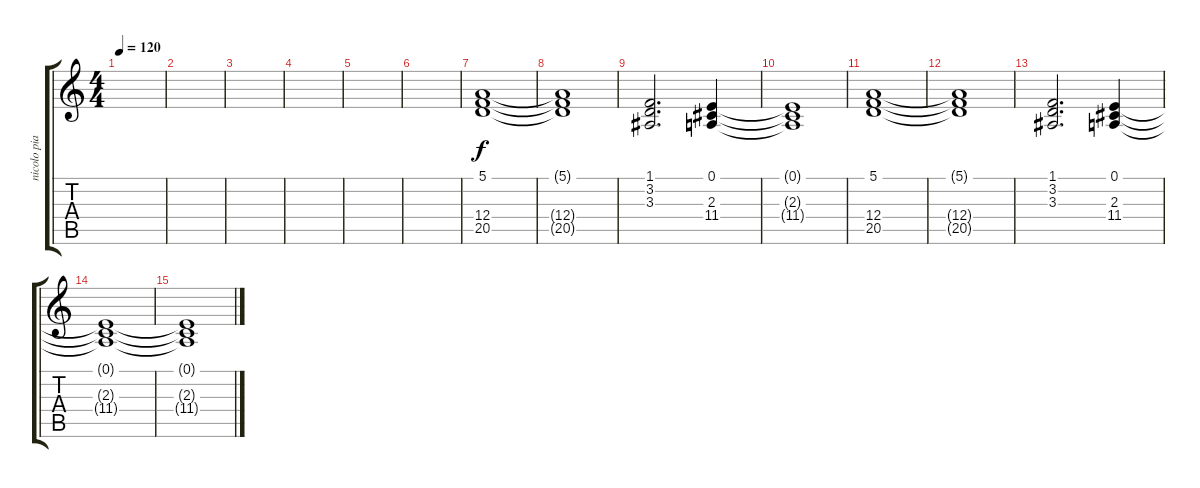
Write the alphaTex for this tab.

\track ("nicolo piano and organo" "nicolo pia") {instrument acousticgrandpiano}
\staff {score tabs}
\tuning (E4 B3 G3 D3 A2 E2) {hide}
\ts (4 4)
\tempo 120
\clef g2
\ks c
|
|
|
|
|
|
(5.1 12.4 20.5).1{instrument stringensemble1} |
(5.1{t} 12.4{t} 20.5{t}).1 |
(1.1 3.2 3.3).2{d} (0.1 2.3 11.4).4 |
(0.1{t} 2.3{t} 11.4{t}).1 |
(5.1 12.4 20.5).1{instrument stringensemble1} |
(5.1{t} 12.4{t} 20.5{t}).1 |
(1.1 3.2 3.3).2{d} (0.1 2.3 11.4).4 |
(0.1{t} 2.3{t} 11.4{t}).1 |
(0.1{t} 2.3{t} 11.4{t}).1
